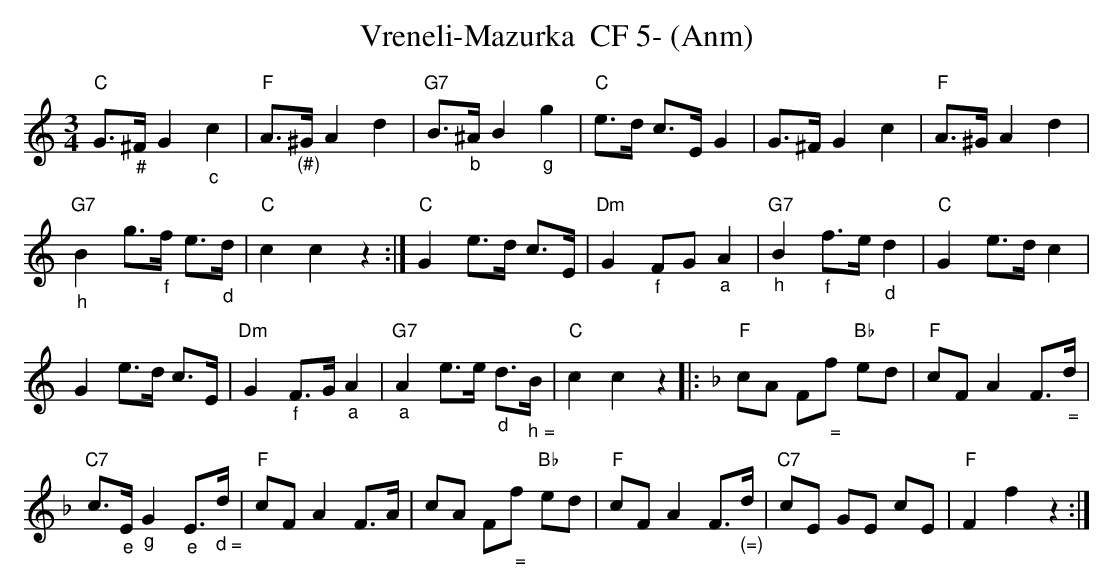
X:1
T:Vreneli-Mazurka  CF 5- (Anm)
M:3/4
L:1/8
K:Cmaj%%MIDI gchordon
"C"G>"_#"^FG2"_c"c2 | "F"A>"_(#)"^GA2d2 | "G7"B>"_b"^AB2"_g"g2 | "C"e>d c>EG2 | G>^FG2c2 | "F"A>^GA2d2 |
"G7""_h"B2g>"_f"f e>"_d"d | "C"c2c2z2 :| "C"G2e>d c>E | "Dm"G2"_f"FG"_a"A2 | "G7""_h"B2"_f"f>e"_d"d2 | "C"G2e>dc2 |
G2e>d c>E | "Dm"G2"_f"F>G"_a"A2 | "G7""_a"A2e>e "_d"d>"_ h ="B | "C"c2c2z2 |: [K:Fmaj] "F"cA F"_ ="f "Bb"ed | "F"cFA2F>"_ ="d |
"C7"c>"_e"E"_g"G2"_e"E>"_ d ="d | "F"cFA2F>A | cA F"_ ="f "Bb"ed | "F"cFA2F>"_ (=)"d | "C7"cE GE cE | "F"F2f2z2 :|
